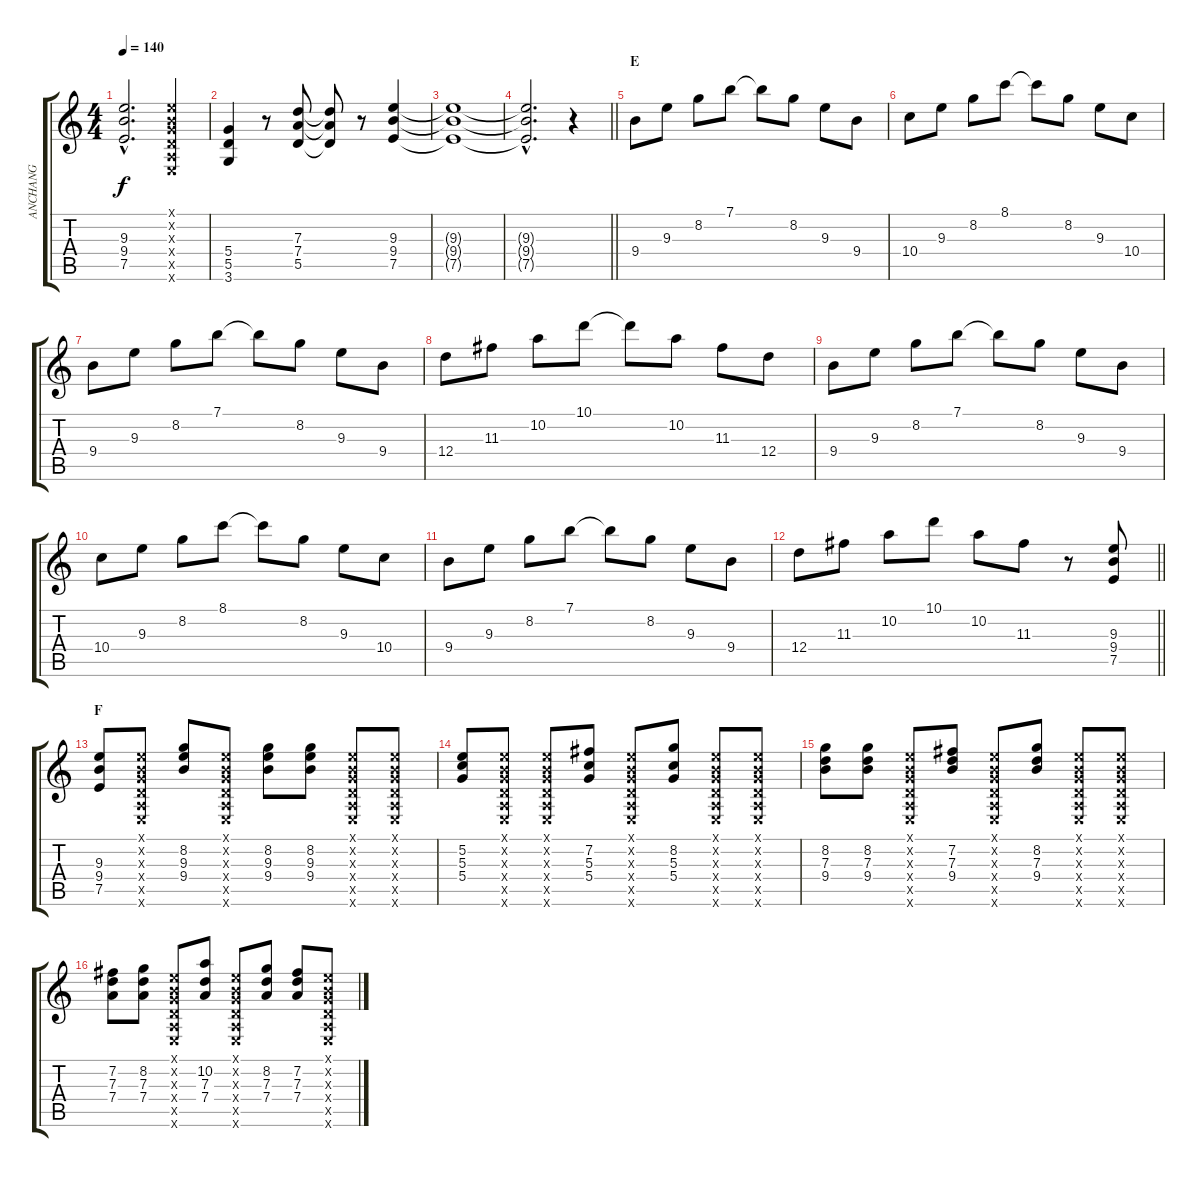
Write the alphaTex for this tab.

\track ("ANCHANG" "ANCHANG") {instrument distortionguitar}
\staff {score tabs}
\tuning (E4 B3 G3 D3 A2 E2) {hide}
\ts (4 4)
\tempo 140
\clef g2
\ks c
(9.3{hac t} 9.4{hac t} 7.5{hac t}).2{d dy f} (0.1{x} 0.2{x} 0.3{x} 0.4{x} 0.5{x} 0.6{x}).4 |
(5.4 5.5 3.6).4 r.8 (7.3 7.4 5.5).8 (7.3{t} 7.4{t} 5.5{t}).8 r.8 (9.3 9.4 7.5).4 |
(9.3{t} 9.4{t} 7.5{t}).1 |
\barLineRight lightlight
(9.3{hac t} 9.4{hac t} 7.5{hac t}).2{d} r.4 |
\section ("" "E")
9.4.8{instrument acousticguitarsteel} 9.3.8 8.2.8 7.1.8 7.1{t}.8 8.2.8 9.3.8 9.4.8 |
10.4.8 9.3.8 8.2.8 8.1.8 8.1{t}.8 8.2.8 9.3.8 10.4.8 |
9.4.8 9.3.8 8.2.8 7.1.8 7.1{t}.8 8.2.8 9.3.8 9.4.8 |
12.4.8 11.3.8 10.2.8 10.1.8 10.1{t}.8 10.2.8 11.3.8 12.4.8 |
9.4.8 9.3.8 8.2.8 7.1.8 7.1{t}.8 8.2.8 9.3.8 9.4.8 |
10.4.8 9.3.8 8.2.8 8.1.8 8.1{t}.8 8.2.8 9.3.8 10.4.8 |
9.4.8 9.3.8 8.2.8 7.1.8 7.1{t}.8 8.2.8 9.3.8 9.4.8 |
\barLineRight lightlight
12.4.8 11.3.8 10.2.8 10.1.8 10.2.8 11.3.8 r.8 (9.3 9.4 7.5).8{instrument distortionguitar} |
\section ("" "F")
(9.3 9.4 7.5).8 (0.1{x} 0.2{x} 0.3{x} 0.4{x} 0.5{x} 0.6{x}).8 (8.2 9.3 9.4).8 (0.1{x} 0.2{x} 0.3{x} 0.4{x} 0.5{x} 0.6{x}).8 (8.2 9.3 9.4).8 (8.2 9.3 9.4).8 (0.1{x} 0.2{x} 0.3{x} 0.4{x} 0.5{x} 0.6{x}).8 (0.1{x} 0.2{x} 0.3{x} 0.4{x} 0.5{x} 0.6{x}).8 |
(5.2 5.3 5.4).8 (0.1{x} 0.2{x} 0.3{x} 0.4{x} 0.5{x} 0.6{x}).8 (0.1{x} 0.2{x} 0.3{x} 0.4{x} 0.5{x} 0.6{x}).8 (7.2 5.3 5.4).8 (0.1{x} 0.2{x} 0.3{x} 0.4{x} 0.5{x} 0.6{x}).8 (8.2 5.3 5.4).8 (0.1{x} 0.2{x} 0.3{x} 0.4{x} 0.5{x} 0.6{x}).8 (0.1{x} 0.2{x} 0.3{x} 0.4{x} 0.5{x} 0.6{x}).8 |
(8.2 7.3 9.4).8 (8.2 7.3 9.4).8 (0.1{x} 0.2{x} 0.3{x} 0.4{x} 0.5{x} 0.6{x}).8 (7.2 7.3 9.4).8 (0.1{x} 0.2{x} 0.3{x} 0.4{x} 0.5{x} 0.6{x}).8 (8.2 7.3 9.4).8 (0.1{x} 0.2{x} 0.3{x} 0.4{x} 0.5{x} 0.6{x}).8 (0.1{x} 0.2{x} 0.3{x} 0.4{x} 0.5{x} 0.6{x}).8 |
(7.2 7.3 7.4).8 (8.2 7.3 7.4).8 (0.1{x} 0.2{x} 0.3{x} 0.4{x} 0.5{x} 0.6{x}).8 (10.2 7.3 7.4).8 (0.1{x} 0.2{x} 0.3{x} 0.4{x} 0.5{x} 0.6{x}).8 (8.2 7.3 7.4).8 (7.2 7.3 7.4).8 (0.1{x} 0.2{x} 0.3{x} 0.4{x} 0.5{x} 0.6{x}).8
